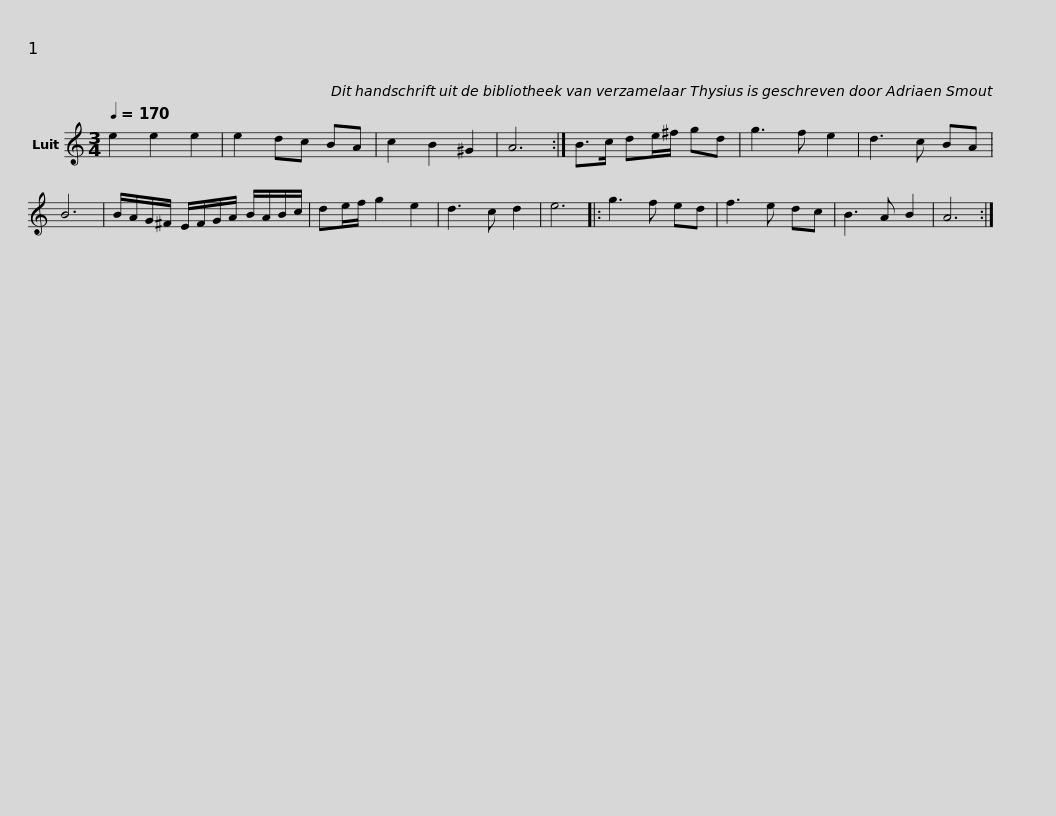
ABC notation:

X:1
L:1/8
Q:1/4=170
M:3/4
I:linebreak $
K:C
V:1 treble
V:1
 e2 e2 e2 | e2 dc BA | c2 B2 ^G2 | A6 :|$ B>c de/^f/ gd | %5
 g3 f e2 | d3 c BA | B6 | B/A/G/^F/ E/F/G/A/ B/A/B/c/ | de/f/ g2 e2 | %10
 d3 c d2 | e6 |:$ g3 f ed | f3 e dc | B3 A B2 | %15
 A6 :| %16
